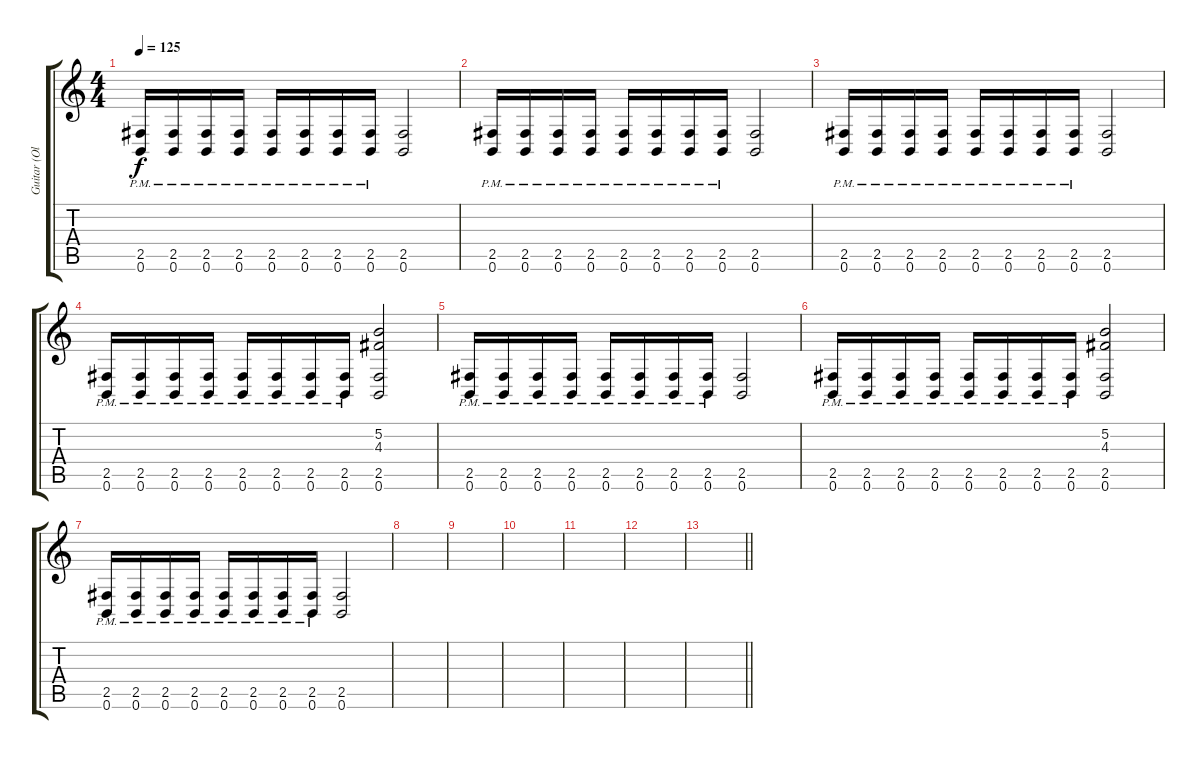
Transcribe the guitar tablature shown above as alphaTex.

\track ("Guitar (Ole)" "Guitar (Ol") {instrument distortionguitar}
\staff {score tabs}
\tuning (B3 Gb3 D3 A2 E2 B1) {hide}
\ts (4 4)
\tempo 125
\clef g2
\ks c
(2.5{pm} 0.6{pm}).16{dy f} (2.5{pm} 0.6{pm}).16 (2.5{pm} 0.6{pm}).16 (2.5{pm} 0.6{pm}).16 (2.5{pm} 0.6{pm}).16 (2.5{pm} 0.6{pm}).16 (2.5{pm} 0.6{pm}).16 (2.5{pm} 0.6{pm}).16 (2.5 0.6).2 |
(2.5{pm} 0.6{pm}).16 (2.5{pm} 0.6{pm}).16 (2.5{pm} 0.6{pm}).16 (2.5{pm} 0.6{pm}).16 (2.5{pm} 0.6{pm}).16 (2.5{pm} 0.6{pm}).16 (2.5{pm} 0.6{pm}).16 (2.5{pm} 0.6{pm}).16 (2.5 0.6).2 |
(2.5{pm} 0.6{pm}).16 (2.5{pm} 0.6{pm}).16 (2.5{pm} 0.6{pm}).16 (2.5{pm} 0.6{pm}).16 (2.5{pm} 0.6{pm}).16 (2.5{pm} 0.6{pm}).16 (2.5{pm} 0.6{pm}).16 (2.5{pm} 0.6{pm}).16 (2.5 0.6).2 |
(2.5{pm} 0.6{pm}).16 (2.5{pm} 0.6{pm}).16 (2.5{pm} 0.6{pm}).16 (2.5{pm} 0.6{pm}).16 (2.5{pm} 0.6{pm}).16 (2.5{pm} 0.6{pm}).16 (2.5{pm} 0.6{pm}).16 (2.5{pm} 0.6{pm}).16 (5.2 4.3 2.5 0.6).2 |
(2.5{pm} 0.6{pm}).16 (2.5{pm} 0.6{pm}).16 (2.5{pm} 0.6{pm}).16 (2.5{pm} 0.6{pm}).16 (2.5{pm} 0.6{pm}).16 (2.5{pm} 0.6{pm}).16 (2.5{pm} 0.6{pm}).16 (2.5{pm} 0.6{pm}).16 (2.5 0.6).2 |
(2.5{pm} 0.6{pm}).16 (2.5{pm} 0.6{pm}).16 (2.5{pm} 0.6{pm}).16 (2.5{pm} 0.6{pm}).16 (2.5{pm} 0.6{pm}).16 (2.5{pm} 0.6{pm}).16 (2.5{pm} 0.6{pm}).16 (2.5{pm} 0.6{pm}).16 (5.2 4.3 2.5 0.6).2 |
(2.5{pm} 0.6{pm}).16 (2.5{pm} 0.6{pm}).16 (2.5{pm} 0.6{pm}).16 (2.5{pm} 0.6{pm}).16 (2.5{pm} 0.6{pm}).16 (2.5{pm} 0.6{pm}).16 (2.5{pm} 0.6{pm}).16 (2.5{pm} 0.6{pm}).16 (2.5 0.6).2 |
|
|
|
|
|
\barLineRight lightlight
